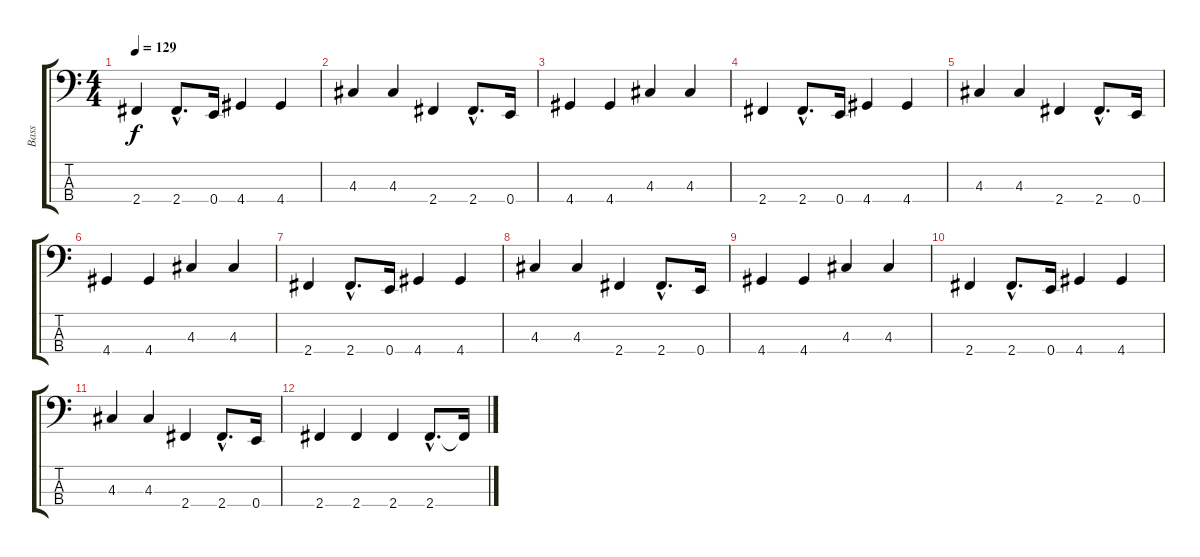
\track ("Bass" "Bass") {instrument electricbassfinger}
\staff {score tabs}
\tuning (G2 D2 A1 E1) {hide}
\ts (4 4)
\tempo 129
\clef f4
\ks c
2.4.4{dy f} 2.4{hac}.8{d} 0.4.16 4.4.4 4.4.4 |
4.3.4 4.3.4 2.4.4 2.4{hac}.8{d} 0.4.16 |
4.4.4 4.4.4 4.3.4 4.3.4 |
2.4.4 2.4{hac}.8{d} 0.4.16 4.4.4 4.4.4 |
4.3.4 4.3.4 2.4.4 2.4{hac}.8{d} 0.4.16 |
4.4.4 4.4.4 4.3.4 4.3.4 |
2.4.4 2.4{hac}.8{d} 0.4.16 4.4.4 4.4.4 |
4.3.4 4.3.4 2.4.4 2.4{hac}.8{d} 0.4.16 |
4.4.4 4.4.4 4.3.4 4.3.4 |
2.4.4 2.4{hac}.8{d} 0.4.16 4.4.4 4.4.4 |
4.3.4 4.3.4 2.4.4 2.4{hac}.8{d} 0.4.16 |
2.4.4 2.4.4 2.4.4 2.4{hac}.8{d} 2.4{t}.16
